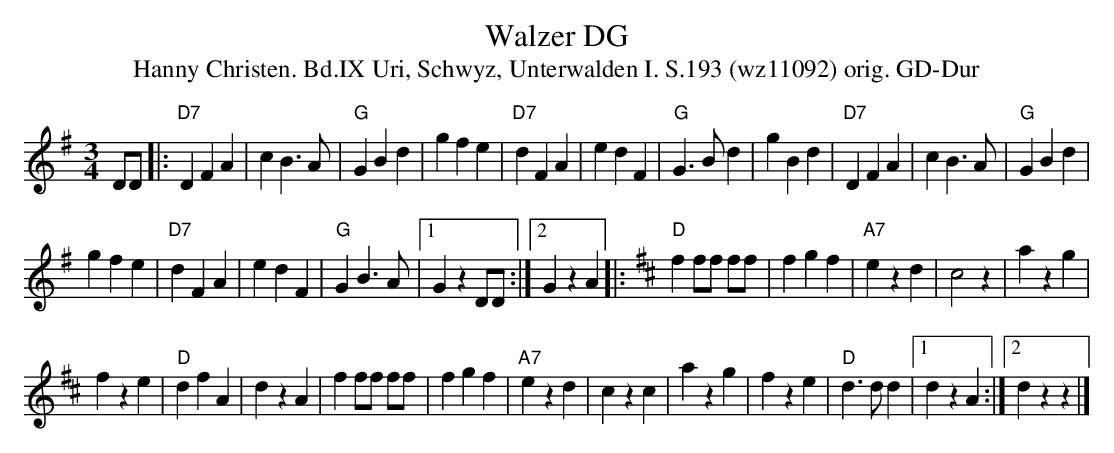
X:1
T: Walzer DG
T:Hanny Christen. Bd.IX Uri, Schwyz, Unterwalden I. S.193 (wz11092) orig. GD-Dur
M:3/4
L:1/4
K:G
D/D/ |: "D7"DFA | cB>A | "G"GBd | gfe | "D7"dFA | edF | "G"G>Bd | gBd | "D7"DFA | cB>A | "G"GBd |
gfe | "D7"dFA | edF | "G"GB>A |1 Gz D/D/ :|2 GzA |: [K:D] "D"f f/f/ f/f/ | fgf | "A7"ezd | c2z | azg |
fze | "D"dfA | dzA | f f/f/ f/f/ | fgf | "A7"ezd | czc | azg | fze | "D"d>d d |1 dzA :|2 dzz |]
